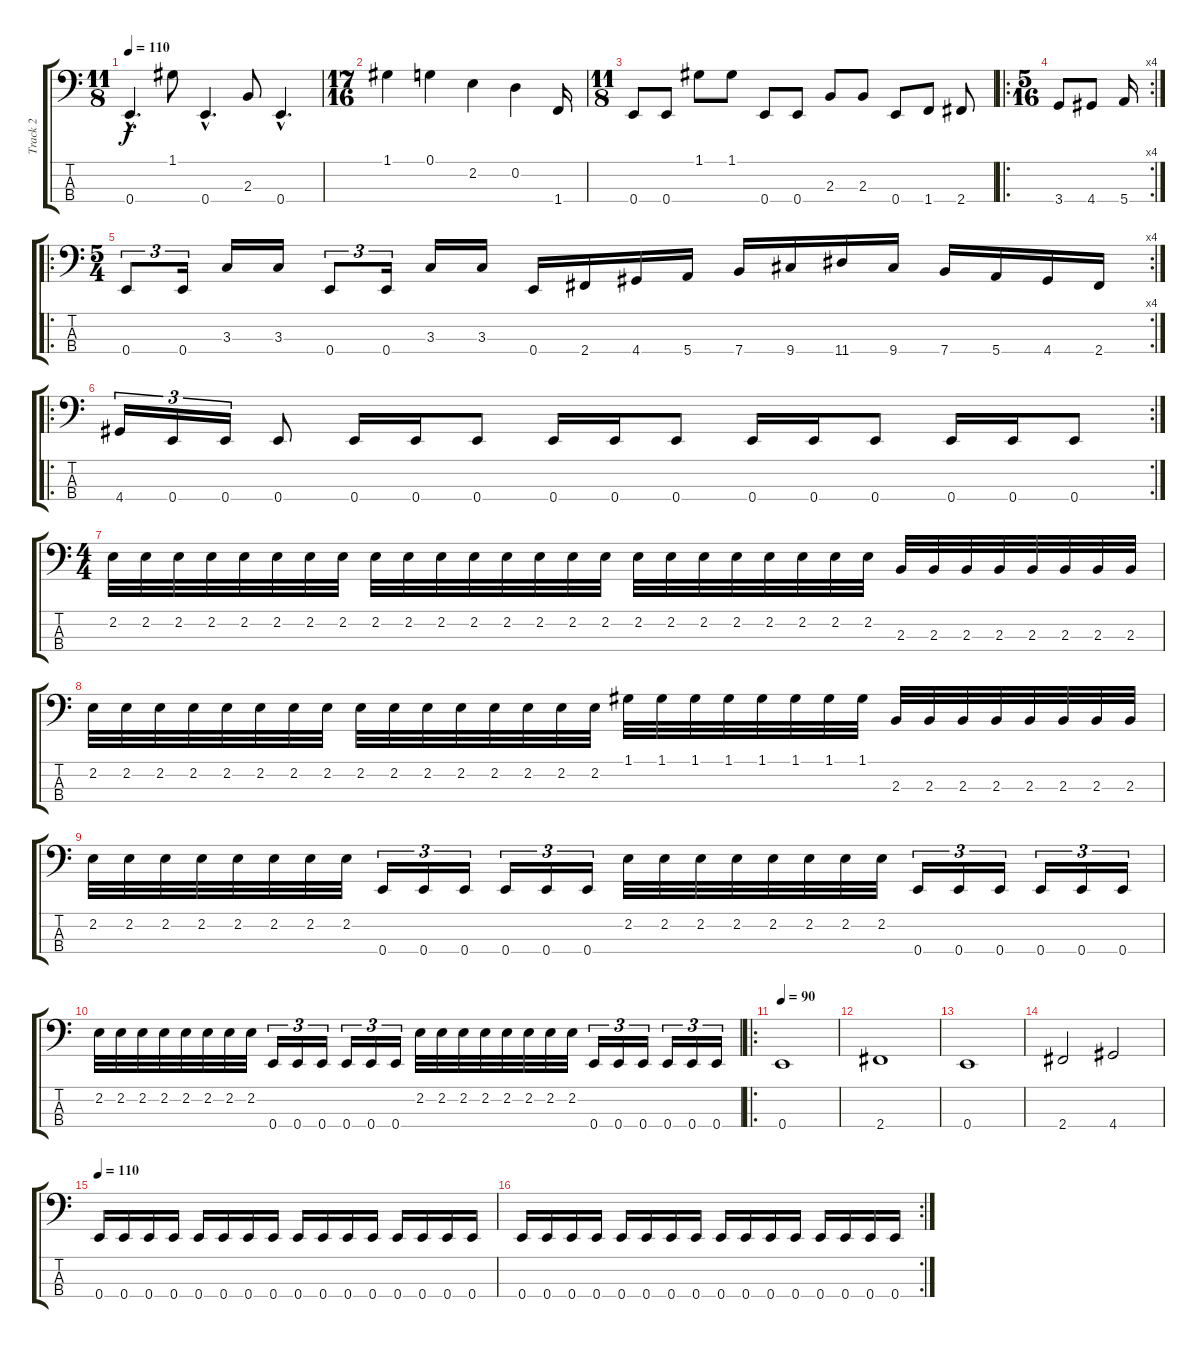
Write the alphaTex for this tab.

\track ("Track 2" "Track 2") {instrument slapbass1}
\staff {score tabs}
\tuning (G2 D2 A1 E1) {hide}
\ts (11 8)
\tempo 110
\clef f4
\ks c
0.4{hac}.4{d dy f instrument slapbass1} 1.1.8 0.4{hac}.4{d} 2.3.8 0.4{hac}.4{d} |
\ts (17 16)
1.1.4 0.1.4 2.2.4 0.2.4 1.4.16 |
\ts (11 8)
0.4.8 0.4.8 1.1.8 1.1.8 0.4.8 0.4.8 2.3.8 2.3.8 0.4.8 1.4.8 2.4.8 |
\ro
\rc 4
\ts (5 16)
3.4.8 4.4.8 5.4.16 |
\ro
\rc 4
\ts (5 4)
0.4.8{tu (3 2) instrument electricbassfinger} 0.4.16{tu (3 2)} 3.3.16 3.3.16 0.4.8{tu (3 2)} 0.4.16{tu (3 2)} 3.3.16 3.3.16 0.4.16 2.4.16 4.4.16 5.4.16 7.4.16 9.4.16 11.4.16 9.4.16 7.4.16 5.4.16 4.4.16 2.4.16 |
\ro
\rc 2
4.4.16{tu (3 2)} 0.4.16{tu (3 2)} 0.4.16{tu (3 2)} 0.4.8 0.4.16 0.4.16 0.4.8 0.4.16 0.4.16 0.4.8 0.4.16 0.4.16 0.4.8 0.4.16 0.4.16 0.4.8 |
\ts (4 4)
2.2.32 2.2.32 2.2.32 2.2.32 2.2.32 2.2.32 2.2.32 2.2.32 2.2.32 2.2.32 2.2.32 2.2.32 2.2.32 2.2.32 2.2.32 2.2.32 2.2.32 2.2.32 2.2.32 2.2.32 2.2.32 2.2.32 2.2.32 2.2.32 2.3.32 2.3.32 2.3.32 2.3.32 2.3.32 2.3.32 2.3.32 2.3.32 |
2.2.32 2.2.32 2.2.32 2.2.32 2.2.32 2.2.32 2.2.32 2.2.32 2.2.32 2.2.32 2.2.32 2.2.32 2.2.32 2.2.32 2.2.32 2.2.32 1.1.32 1.1.32 1.1.32 1.1.32 1.1.32 1.1.32 1.1.32 1.1.32 2.3.32 2.3.32 2.3.32 2.3.32 2.3.32 2.3.32 2.3.32 2.3.32 |
2.2.32 2.2.32 2.2.32 2.2.32 2.2.32 2.2.32 2.2.32 2.2.32 0.4.16{tu (3 2)} 0.4.16{tu (3 2)} 0.4.16{tu (3 2)} 0.4.16{tu (3 2)} 0.4.16{tu (3 2)} 0.4.16{tu (3 2)} 2.2.32 2.2.32 2.2.32 2.2.32 2.2.32 2.2.32 2.2.32 2.2.32 0.4.16{tu (3 2)} 0.4.16{tu (3 2)} 0.4.16{tu (3 2)} 0.4.16{tu (3 2)} 0.4.16{tu (3 2)} 0.4.16{tu (3 2)} |
2.2.32 2.2.32 2.2.32 2.2.32 2.2.32 2.2.32 2.2.32 2.2.32 0.4.16{tu (3 2)} 0.4.16{tu (3 2)} 0.4.16{tu (3 2)} 0.4.16{tu (3 2)} 0.4.16{tu (3 2)} 0.4.16{tu (3 2)} 2.2.32 2.2.32 2.2.32 2.2.32 2.2.32 2.2.32 2.2.32 2.2.32 0.4.16{tu (3 2)} 0.4.16{tu (3 2)} 0.4.16{tu (3 2)} 0.4.16{tu (3 2)} 0.4.16{tu (3 2)} 0.4.16{tu (3 2)} |
\ro
\tempo 90
0.4.1 |
2.4.1 |
0.4.1 |
2.4.2 4.4.2 |
\tempo 110
0.4.16 0.4.16 0.4.16 0.4.16 0.4.16 0.4.16 0.4.16 0.4.16 0.4.16 0.4.16 0.4.16 0.4.16 0.4.16 0.4.16 0.4.16 0.4.16 |
\rc 2
0.4.16 0.4.16 0.4.16 0.4.16 0.4.16 0.4.16 0.4.16 0.4.16 0.4.16 0.4.16 0.4.16 0.4.16 0.4.16 0.4.16 0.4.16 0.4.16
